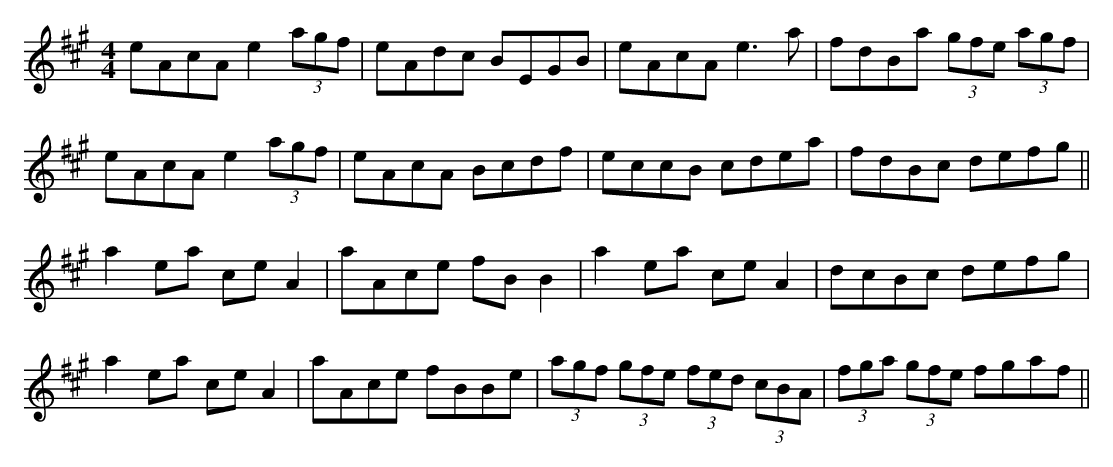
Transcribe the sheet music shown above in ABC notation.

X:1
M:4/4
K:A
eAcA e2 (3agf|eAdc BEGB|eAcA e3a|fdBa (3gfe (3agf|
eAcA e2 (3agf|eAcA Bcdf|eccB cdea|fdBc defg||
a2ea ceA2|aAce fBB2|a2ea ceA2|dcBc defg|
a2ea ceA2|aAce fBBe|(3agf (3gfe (3fed (3cBA|(3fga (3gfe fgaf||
